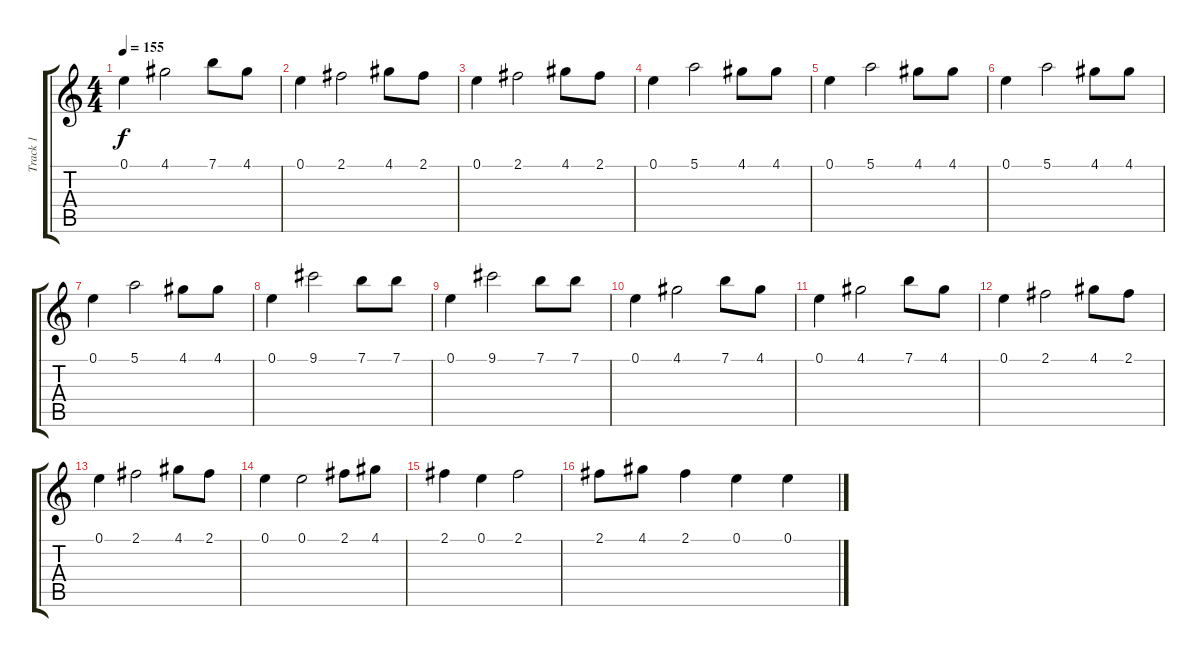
\track ("Track 1" "Track 1") {instrument overdrivenguitar}
\staff {score tabs}
\tuning (E4 B3 G3 D3 A2 E2) {hide}
\ts (4 4)
\tempo 155
\clef g2
\ks c
0.1.4{dy f} 4.1.2 7.1.8 4.1.8 |
0.1.4 2.1.2 4.1.8 2.1.8 |
0.1.4 2.1.2 4.1.8 2.1.8 |
0.1.4 5.1.2 4.1.8 4.1.8 |
0.1.4 5.1.2 4.1.8 4.1.8 |
0.1.4 5.1.2 4.1.8 4.1.8 |
0.1.4 5.1.2 4.1.8 4.1.8 |
0.1.4 9.1.2 7.1.8 7.1.8 |
0.1.4 9.1.2 7.1.8 7.1.8 |
0.1.4 4.1.2 7.1.8 4.1.8 |
0.1.4 4.1.2 7.1.8 4.1.8 |
0.1.4 2.1.2 4.1.8 2.1.8 |
0.1.4 2.1.2 4.1.8 2.1.8 |
0.1.4 0.1.2 2.1.8 4.1.8 |
2.1.4 0.1.4 2.1.2 |
2.1.8 4.1.8 2.1.4 0.1.4 0.1.4
